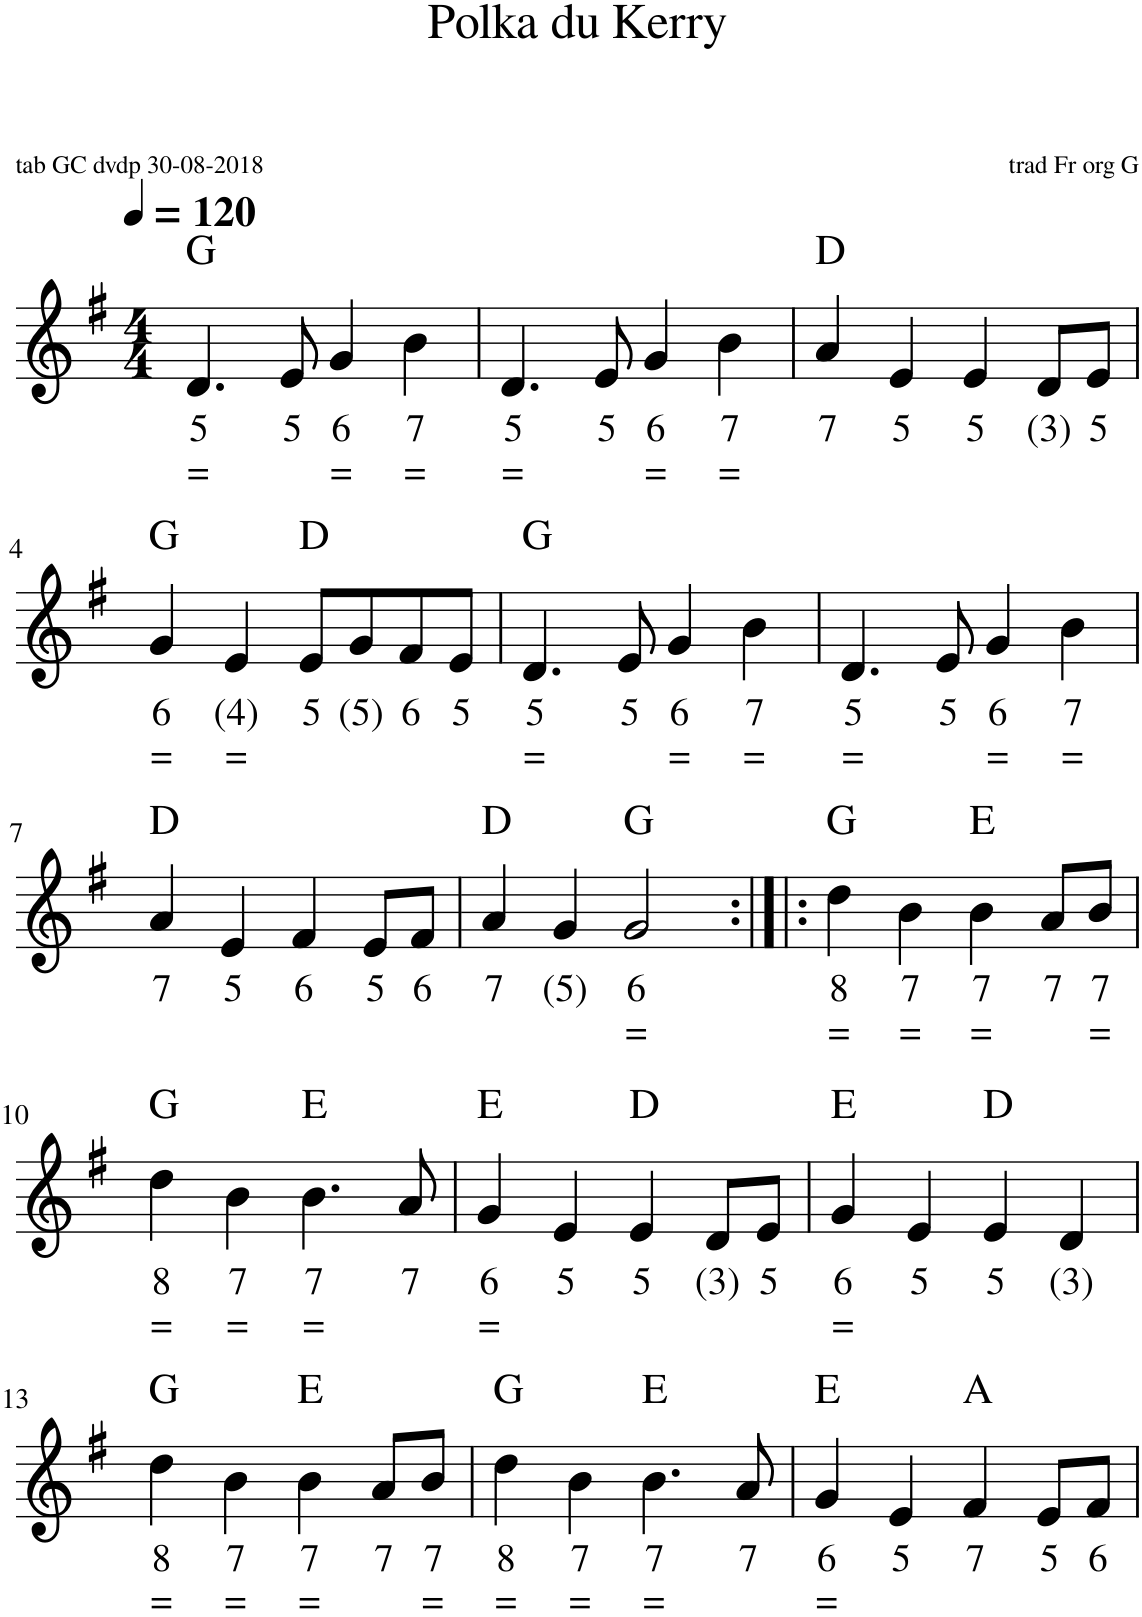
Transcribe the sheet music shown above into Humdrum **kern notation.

**kern	**text	**text	**harte
*part1	*part1	*part1	*part1
*staff1	*staff1	*staff1	*
*I"Stem	*	*	*
*I'Stm.	*	*	*
*clefG2	*	*	*
*k[f#]	*	*	*
*M4/4	*	*	*
*MM120	*	*	*
=1	=1	=1	=1
!	!LO:LY:b	!LO:LY:b	!
4.d/	5	=	G:maj
!	!LO:LY:b	!	!
8e/	5	.	.
!	!LO:LY:b	!LO:LY:b	!
4g/	6	=	.
!	!LO:LY:b	!LO:LY:b	!
4b\	7	=	.
=2	=2	=2	=2
!	!LO:LY:b	!LO:LY:b	!
4.d/	5	=	.
!	!LO:LY:b	!	!
8e/	5	.	.
!	!LO:LY:b	!LO:LY:b	!
4g/	6	=	.
!	!LO:LY:b	!LO:LY:b	!
4b\	7	=	.
=3	=3	=3	=3
!	!LO:LY:b	!	!
4a/	7	.	D:maj
!	!LO:LY:b	!	!
4e/	5	.	.
!	!LO:LY:b	!	!
4e/	5	.	.
!	!LO:LY:b	!	!
8d/L	(3)	.	.
!	!LO:LY:b	!	!
8e/J	5	.	.
!!LO:LB:g=z
=4	=4	=4	=4
!	!LO:LY:b	!LO:LY:b	!
4g/	6	=	G:maj
!	!LO:LY:b	!LO:LY:b	!
4e/	(4)	=	.
!	!LO:LY:b	!	!
8e/L	5	.	D:maj
!	!LO:LY:b	!	!
8g/	(5)	.	.
!	!LO:LY:b	!	!
8f#/	6	.	.
!	!LO:LY:b	!	!
8e/J	5	.	.
=5	=5	=5	=5
!	!LO:LY:b	!LO:LY:b	!
4.d/	5	=	G:maj
!	!LO:LY:b	!	!
8e/	5	.	.
!	!LO:LY:b	!LO:LY:b	!
4g/	6	=	.
!	!LO:LY:b	!LO:LY:b	!
4b\	7	=	.
=6	=6	=6	=6
!	!LO:LY:b	!LO:LY:b	!
4.d/	5	=	.
!	!LO:LY:b	!	!
8e/	5	.	.
!	!LO:LY:b	!LO:LY:b	!
4g/	6	=	.
!	!LO:LY:b	!LO:LY:b	!
4b\	7	=	.
!!LO:LB:g=z
=7	=7	=7	=7
!	!LO:LY:b	!	!
4a/	7	.	D:maj
!	!LO:LY:b	!	!
4e/	5	.	.
!	!LO:LY:b	!	!
4f#/	6	.	.
!	!LO:LY:b	!	!
8e/L	5	.	.
!	!LO:LY:b	!	!
8f#/J	6	.	.
=8	=8	=8	=8
!	!LO:LY:b	!	!
4a/	7	.	D:maj
!	!LO:LY:b	!	!
4g/	(5)	.	.
!	!LO:LY:b	!LO:LY:b	!
2g/	6	=	G:maj
=9:|!|:	=9:|!|:	=9:|!|:	=9:|!|:
!	!LO:LY:b	!LO:LY:b	!
4dd\	8	=	G:maj
!	!LO:LY:b	!LO:LY:b	!
4b\	7	=	.
!	!LO:LY:b	!LO:LY:b	!
4b\	7	=	E:maj
!	!LO:LY:b	!	!
8a/L	7	.	.
!	!LO:LY:b	!LO:LY:b	!
8b/J	7	=	.
!!LO:LB:g=z
=10	=10	=10	=10
!	!LO:LY:b	!LO:LY:b	!
4dd\	8	=	G:maj
!	!LO:LY:b	!LO:LY:b	!
4b\	7	=	.
!	!LO:LY:b	!LO:LY:b	!
4.b\	7	=	E:maj
!	!LO:LY:b	!	!
8a/	7	.	.
=11	=11	=11	=11
!	!LO:LY:b	!LO:LY:b	!
4g/	6	=	E:maj
!	!LO:LY:b	!	!
4e/	5	.	.
!	!LO:LY:b	!	!
4e/	5	.	D:maj
!	!LO:LY:b	!	!
8d/L	(3)	.	.
!	!LO:LY:b	!	!
8e/J	5	.	.
=12	=12	=12	=12
!	!LO:LY:b	!LO:LY:b	!
4g/	6	=	E:maj
!	!LO:LY:b	!	!
4e/	5	.	.
!	!LO:LY:b	!	!
4e/	5	.	D:maj
!	!LO:LY:b	!	!
4d/	(3)	.	.
!!LO:LB:g=z
=13	=13	=13	=13
!	!LO:LY:b	!LO:LY:b	!
4dd\	8	=	G:maj
!	!LO:LY:b	!LO:LY:b	!
4b\	7	=	.
!	!LO:LY:b	!LO:LY:b	!
4b\	7	=	E:maj
!	!LO:LY:b	!	!
8a/L	7	.	.
!	!LO:LY:b	!LO:LY:b	!
8b/J	7	=	.
=14	=14	=14	=14
!	!LO:LY:b	!LO:LY:b	!
4dd\	8	=	G:maj
!	!LO:LY:b	!LO:LY:b	!
4b\	7	=	.
!	!LO:LY:b	!LO:LY:b	!
4.b\	7	=	E:maj
!	!LO:LY:b	!	!
8a/	7	.	.
=15	=15	=15	=15
!	!LO:LY:b	!LO:LY:b	!
4g/	6	=	E:maj
!	!LO:LY:b	!	!
4e/	5	.	.
!	!LO:LY:b	!	!
4f#/	7	.	A:maj
!	!LO:LY:b	!	!
8e/L	5	.	.
!	!LO:LY:b	!	!
8f#/J	6	.	.
=	=	=	=
*-	*-	*-	*-
